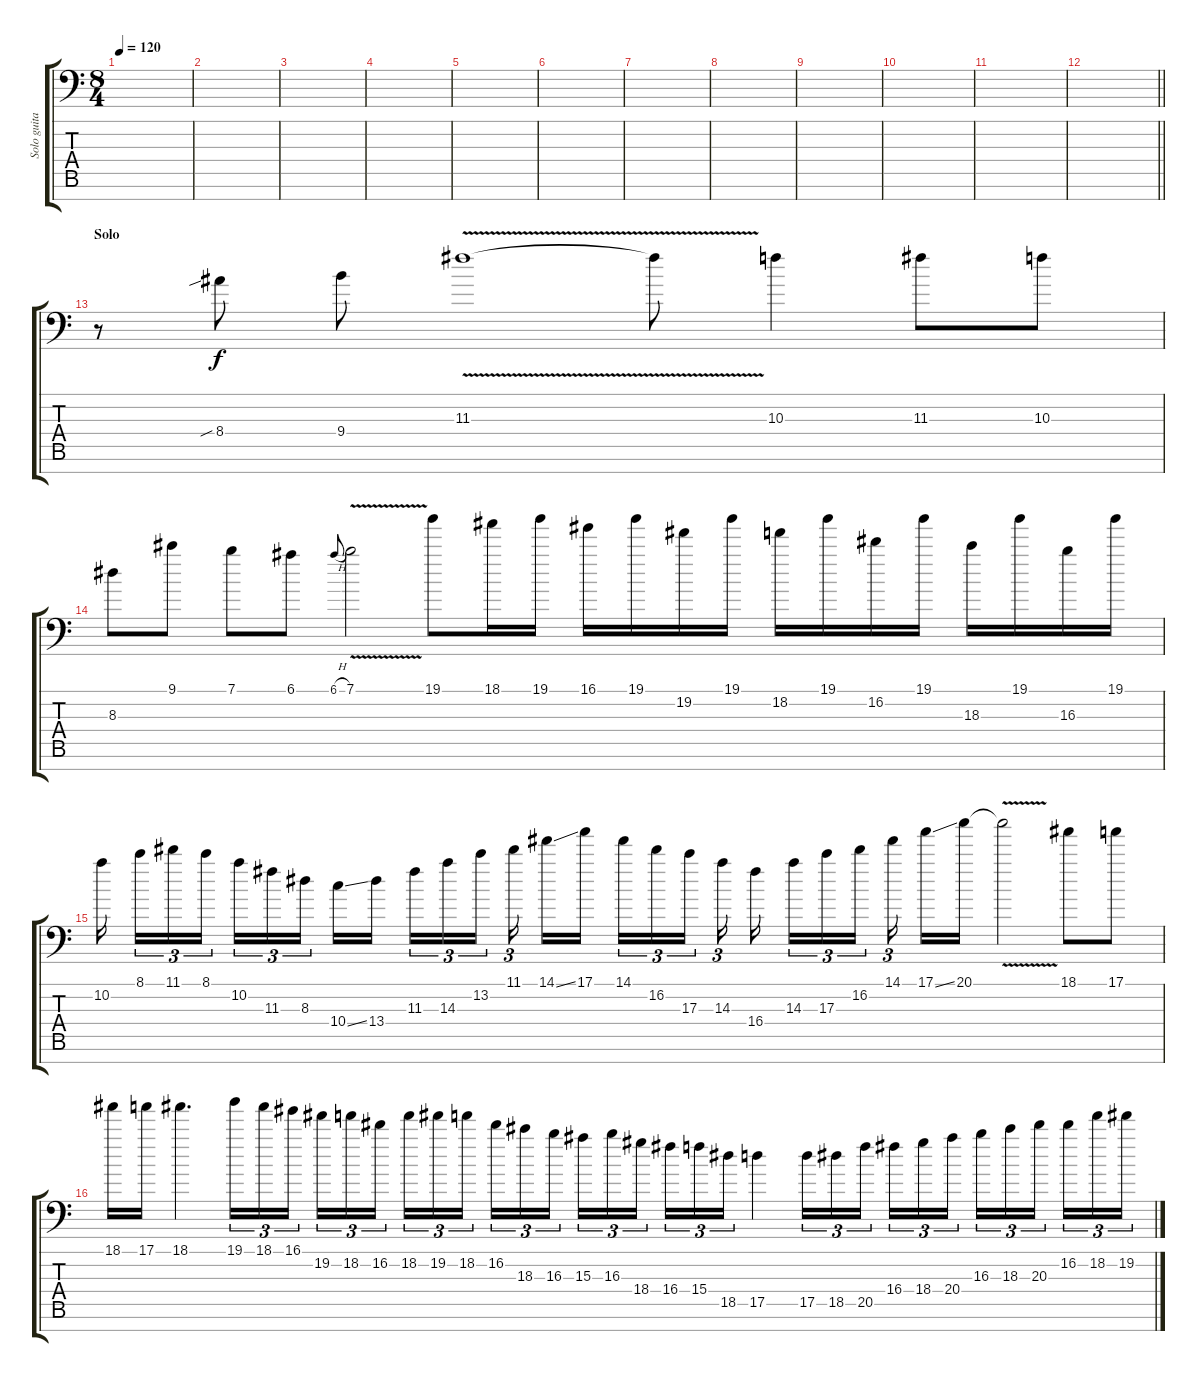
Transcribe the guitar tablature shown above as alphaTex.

\track ("Solo guitar" "Solo guita") {instrument distortionguitar}
\staff {score tabs}
\tuning (E4 B3 G3 D3 A2 E2 C-1) {hide}
\ts (8 4)
\tempo 120
\clef f4
\ks c
|
|
|
|
|
|
|
|
|
|
|
\barLineRight lightlight
|
\section ("" "Solo")
r.8 8.4{sib}.8 9.4.8 11.3{v}.1 11.3{t}.8 10.3.4 11.3.8 10.3.8 |
8.3.8 9.1.8 7.1.8 6.1.8 6.1{h}.8{gr onbeat} 7.1{v}.2 19.1.8 18.1.16 19.1.16 16.1.16 19.1.16 19.2.16 19.1.16 18.2.16 19.1.16 16.2.16 19.1.16 18.3.16 19.1.16 16.3.16 19.1.16 |
10.2.16{beam splitsecondary} 8.1.16{tu (3 2)} 11.1.16{tu (3 2)} 8.1.16{tu (3 2) beam splitsecondary} 10.2.16{tu (3 2)} 11.3.16{tu (3 2)} 8.3.16{tu (3 2) beam splitsecondary} 10.4{ss}.16 13.4.16{beam splitsecondary} 11.3.16{tu (3 2)} 14.3.16{tu (3 2)} 13.2.16{tu (3 2) beam splitsecondary} 11.1.16{tu (3 2) beam splitsecondary} 14.1{ss}.16 17.1.16{beam splitsecondary} 14.1.16{tu (3 2)} 16.2.16{tu (3 2)} 17.3.16{tu (3 2) beam splitsecondary} 14.3.16{tu (3 2) beam splitsecondary} 16.4.16 14.3.16{tu (3 2)} 17.3.16{tu (3 2)} 16.2.16{tu (3 2) beam splitsecondary} 14.1.16{tu (3 2) beam splitsecondary} 17.1{ss}.16 20.1.16 20.1{v t}.2 18.1.8 17.1.8 |
18.1.16 17.1.16 18.1.4{d} 19.1.16{tu (3 2)} 18.1.16{tu (3 2)} 16.1.16{tu (3 2) beam splitsecondary} 19.2.16{tu (3 2)} 18.2.16{tu (3 2)} 16.2.16{tu (3 2)} 18.2.16{tu (3 2)} 19.2.16{tu (3 2)} 18.2.16{tu (3 2) beam splitsecondary} 16.2.16{tu (3 2)} 18.3.16{tu (3 2)} 16.3.16{tu (3 2)} 15.3.16{tu (3 2)} 16.3.16{tu (3 2)} 18.4.16{tu (3 2) beam splitsecondary} 16.4.16{tu (3 2)} 15.4.16{tu (3 2)} 18.5.16{tu (3 2)} 17.5.4 17.5.16{tu (3 2)} 18.5.16{tu (3 2)} 20.5.16{tu (3 2) beam splitsecondary} 16.4.16{tu (3 2)} 18.4.16{tu (3 2)} 20.4.16{tu (3 2)} 16.3.16{tu (3 2)} 18.3.16{tu (3 2)} 20.3.16{tu (3 2) beam splitsecondary} 16.2.16{tu (3 2)} 18.2.16{tu (3 2)} 19.2.16{tu (3 2)}
